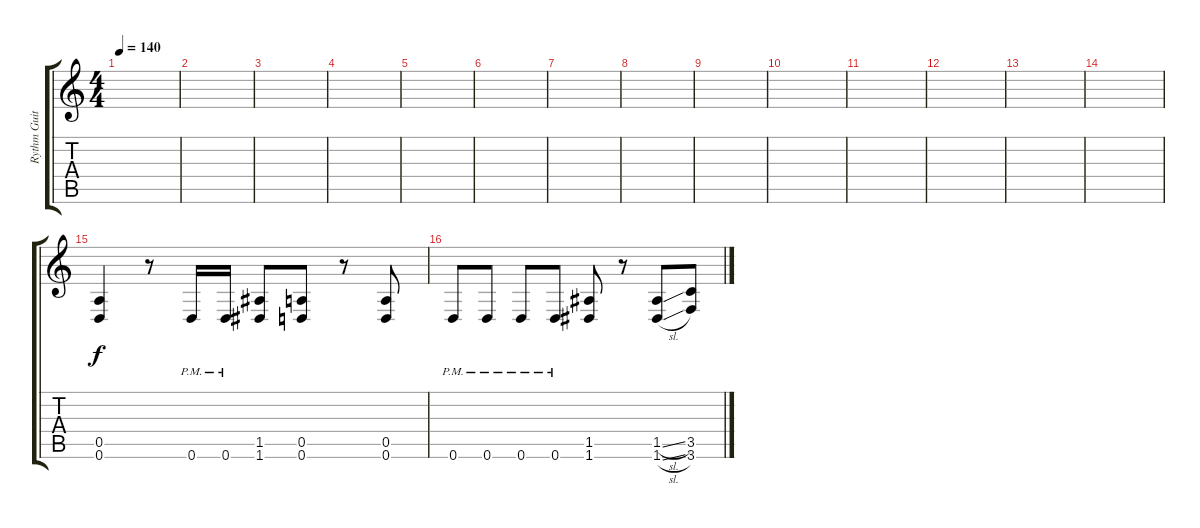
\track ("Rythm Guitar 2" "Rythm Guit") {instrument distortionguitar}
\staff {score tabs}
\tuning (E4 B3 G3 D3 A2 D2) {hide}
\ts (4 4)
\tempo 140
\clef g2
\ks c
|
|
|
|
|
|
|
|
|
|
|
|
|
|
(0.5 0.6).4 r.8 0.6{pm}.16 0.6{pm}.16 (1.5 1.6).8 (0.5 0.6).8 r.8 (0.5 0.6).8 |
0.6{pm}.8 0.6{pm}.8 0.6{pm}.8 0.6{pm}.8 (1.5 1.6).8 r.8 (1.5{sl} 1.6{sl}).8 (3.5 3.6).8
